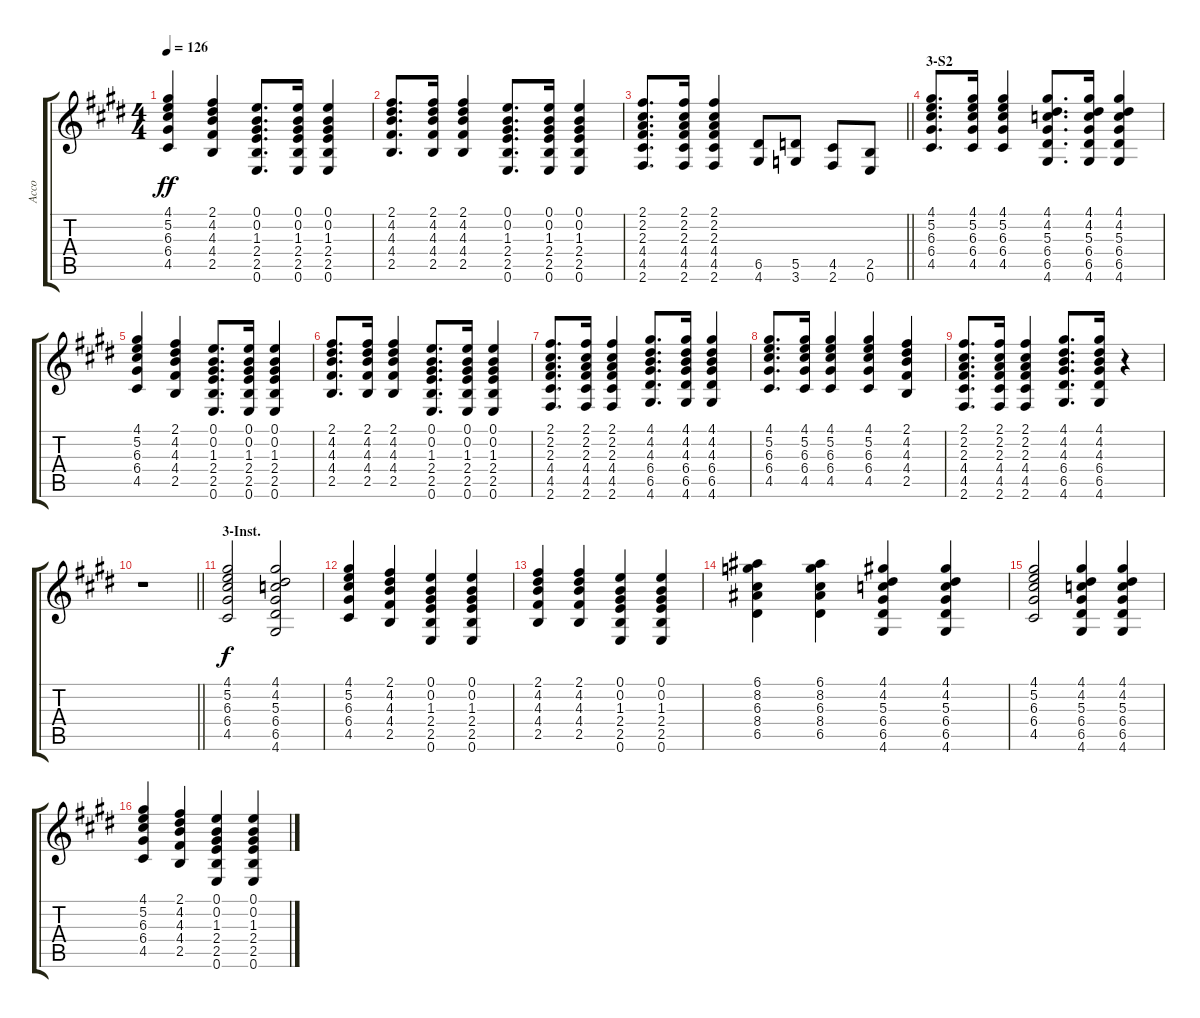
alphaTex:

\track ("Acco" "Acco") {instrument acousticguitarsteel}
\staff {score tabs}
\tuning (E4 B3 G3 D3 A2 E2) {hide}
\ts (4 4)
\tempo 126
\clef g2
\ks e
(4.1 5.2 6.3 6.4 4.5).4{dy ff} (2.1 4.2 4.3 4.4 2.5).4 (0.1 0.2 1.3 2.4 2.5 0.6).8{d} (0.1 0.2 1.3 2.4 2.5 0.6).16 (0.1 0.2 1.3 2.4 2.5 0.6).4 |
(2.1 4.2 4.3 4.4 2.5).8{d} (2.1 4.2 4.3 4.4 2.5).16 (2.1 4.2 4.3 4.4 2.5).4 (0.1 0.2 1.3 2.4 2.5 0.6).8{d} (0.1 0.2 1.3 2.4 2.5 0.6).16 (0.1 0.2 1.3 2.4 2.5 0.6).4 |
\barLineRight lightlight
(2.1 2.2 2.3 4.4 4.5 2.6).8{d} (2.1 2.2 2.3 4.4 4.5 2.6).16 (2.1 2.2 2.3 4.4 4.5 2.6).4 (6.5 4.6).8 (5.5 3.6).8 (4.5 2.6).8 (2.5 0.6).8 |
\section ("" "3-S2")
(4.1 5.2 6.3 6.4 4.5).8{d} (4.1 5.2 6.3 6.4 4.5).16 (4.1 5.2 6.3 6.4 4.5).4 (4.1 4.2 5.3 6.4 6.5 4.6).8{d} (4.1 4.2 5.3 6.4 6.5 4.6).16 (4.1 4.2 5.3 6.4 6.5 4.6).4 |
(4.1 5.2 6.3 6.4 4.5).4 (2.1 4.2 4.3 4.4 2.5).4 (0.1 0.2 1.3 2.4 2.5 0.6).8{d} (0.1 0.2 1.3 2.4 2.5 0.6).16 (0.1 0.2 1.3 2.4 2.5 0.6).4 |
(2.1 4.2 4.3 4.4 2.5).8{d} (2.1 4.2 4.3 4.4 2.5).16 (2.1 4.2 4.3 4.4 2.5).4 (0.1 0.2 1.3 2.4 2.5 0.6).8{d} (0.1 0.2 1.3 2.4 2.5 0.6).16 (0.1 0.2 1.3 2.4 2.5 0.6).4 |
(2.1 2.2 2.3 4.4 4.5 2.6).8{d} (2.1 2.2 2.3 4.4 4.5 2.6).16 (2.1 2.2 2.3 4.4 4.5 2.6).4 (4.1 4.2 4.3 6.4 6.5 4.6).8{d} (4.1 4.2 4.3 6.4 6.5 4.6).16 (4.1 4.2 4.3 6.4 6.5 4.6).4 |
(4.1 5.2 6.3 6.4 4.5).8{d} (4.1 5.2 6.3 6.4 4.5).16 (4.1 5.2 6.3 6.4 4.5).4 (4.1 5.2 6.3 6.4 4.5).4 (2.1 4.2 4.3 4.4 2.5).4 |
(2.1 2.2 2.3 4.4 4.5 2.6).8{d} (2.1 2.2 2.3 4.4 4.5 2.6).16 (2.1 2.2 2.3 4.4 4.5 2.6).4 (4.1 4.2 4.3 6.4 6.5 4.6).8{d} (4.1 4.2 4.3 6.4 6.5 4.6).16 r.4 |
\barLineRight lightlight
r.1 |
\section ("" "3-Inst.")
(4.1 5.2 6.3 6.4 4.5).2{dy f} (4.1 4.2 5.3 6.4 6.5 4.6).2 |
(4.1 5.2 6.3 6.4 4.5).4 (2.1 4.2 4.3 4.4 2.5).4 (0.1 0.2 1.3 2.4 2.5 0.6).4 (0.1 0.2 1.3 2.4 2.5 0.6).4 |
(2.1 4.2 4.3 4.4 2.5).4 (2.1 4.2 4.3 4.4 2.5).4 (0.1 0.2 1.3 2.4 2.5 0.6).4 (0.1 0.2 1.3 2.4 2.5 0.6).4 |
(6.1 8.2 6.3 8.4 6.5).4 (6.1 8.2 6.3 8.4 6.5).4 (4.1 4.2 5.3 6.4 6.5 4.6).4 (4.1 4.2 5.3 6.4 6.5 4.6).4 |
(4.1 5.2 6.3 6.4 4.5).2 (4.1 4.2 5.3 6.4 6.5 4.6).4 (4.1 4.2 5.3 6.4 6.5 4.6).4 |
(4.1 5.2 6.3 6.4 4.5).4 (2.1 4.2 4.3 4.4 2.5).4 (0.1 0.2 1.3 2.4 2.5 0.6).4 (0.1 0.2 1.3 2.4 2.5 0.6).4
